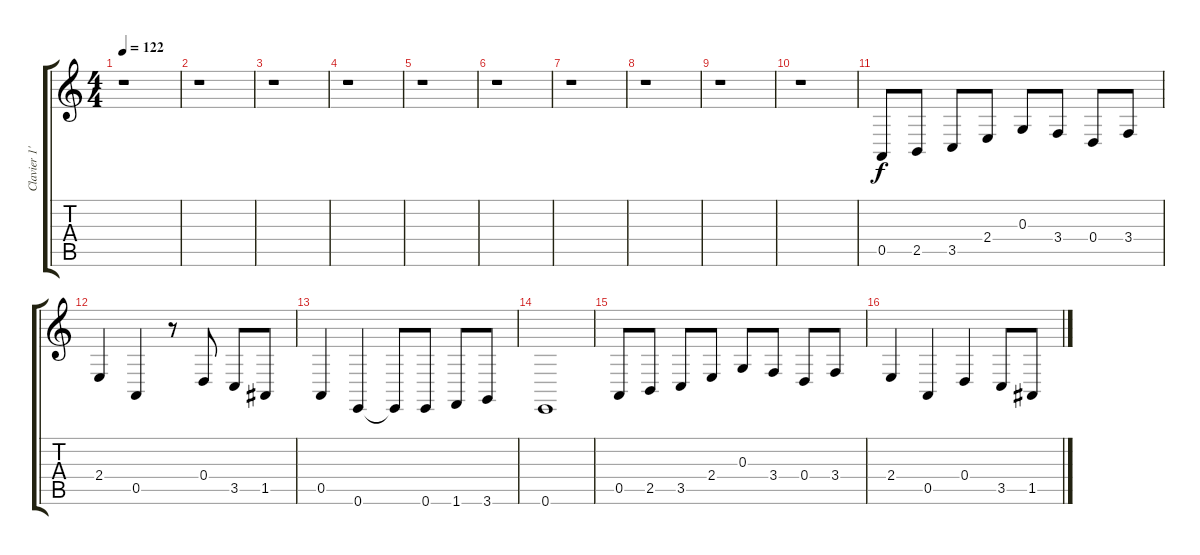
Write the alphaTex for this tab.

\track ("Clavier 1'" "Clavier 1'") {instrument synthbrass1}
\staff {score tabs}
\tuning (E4 B3 G3 D3 A2 E2) {hide}
\ts (4 4)
\tempo 122
\clef g2
\ks c
r.1{dy f} |
r.1 |
r.1 |
r.1 |
r.1 |
r.1 |
r.1 |
r.1 |
r.1 |
r.1 |
0.5.8 2.5.8 3.5.8 2.4.8 0.3.8 3.4.8 0.4.8 3.4.8 |
2.4.4 0.5.4 r.8 0.4.8 3.5.8 1.5.8 |
0.5.4 0.6.4 0.6{t}.8 0.6.8 1.6.8 3.6.8 |
0.6.1 |
0.5.8 2.5.8 3.5.8 2.4.8 0.3.8 3.4.8 0.4.8 3.4.8 |
2.4.4 0.5.4 0.4.4 3.5.8 1.5.8
